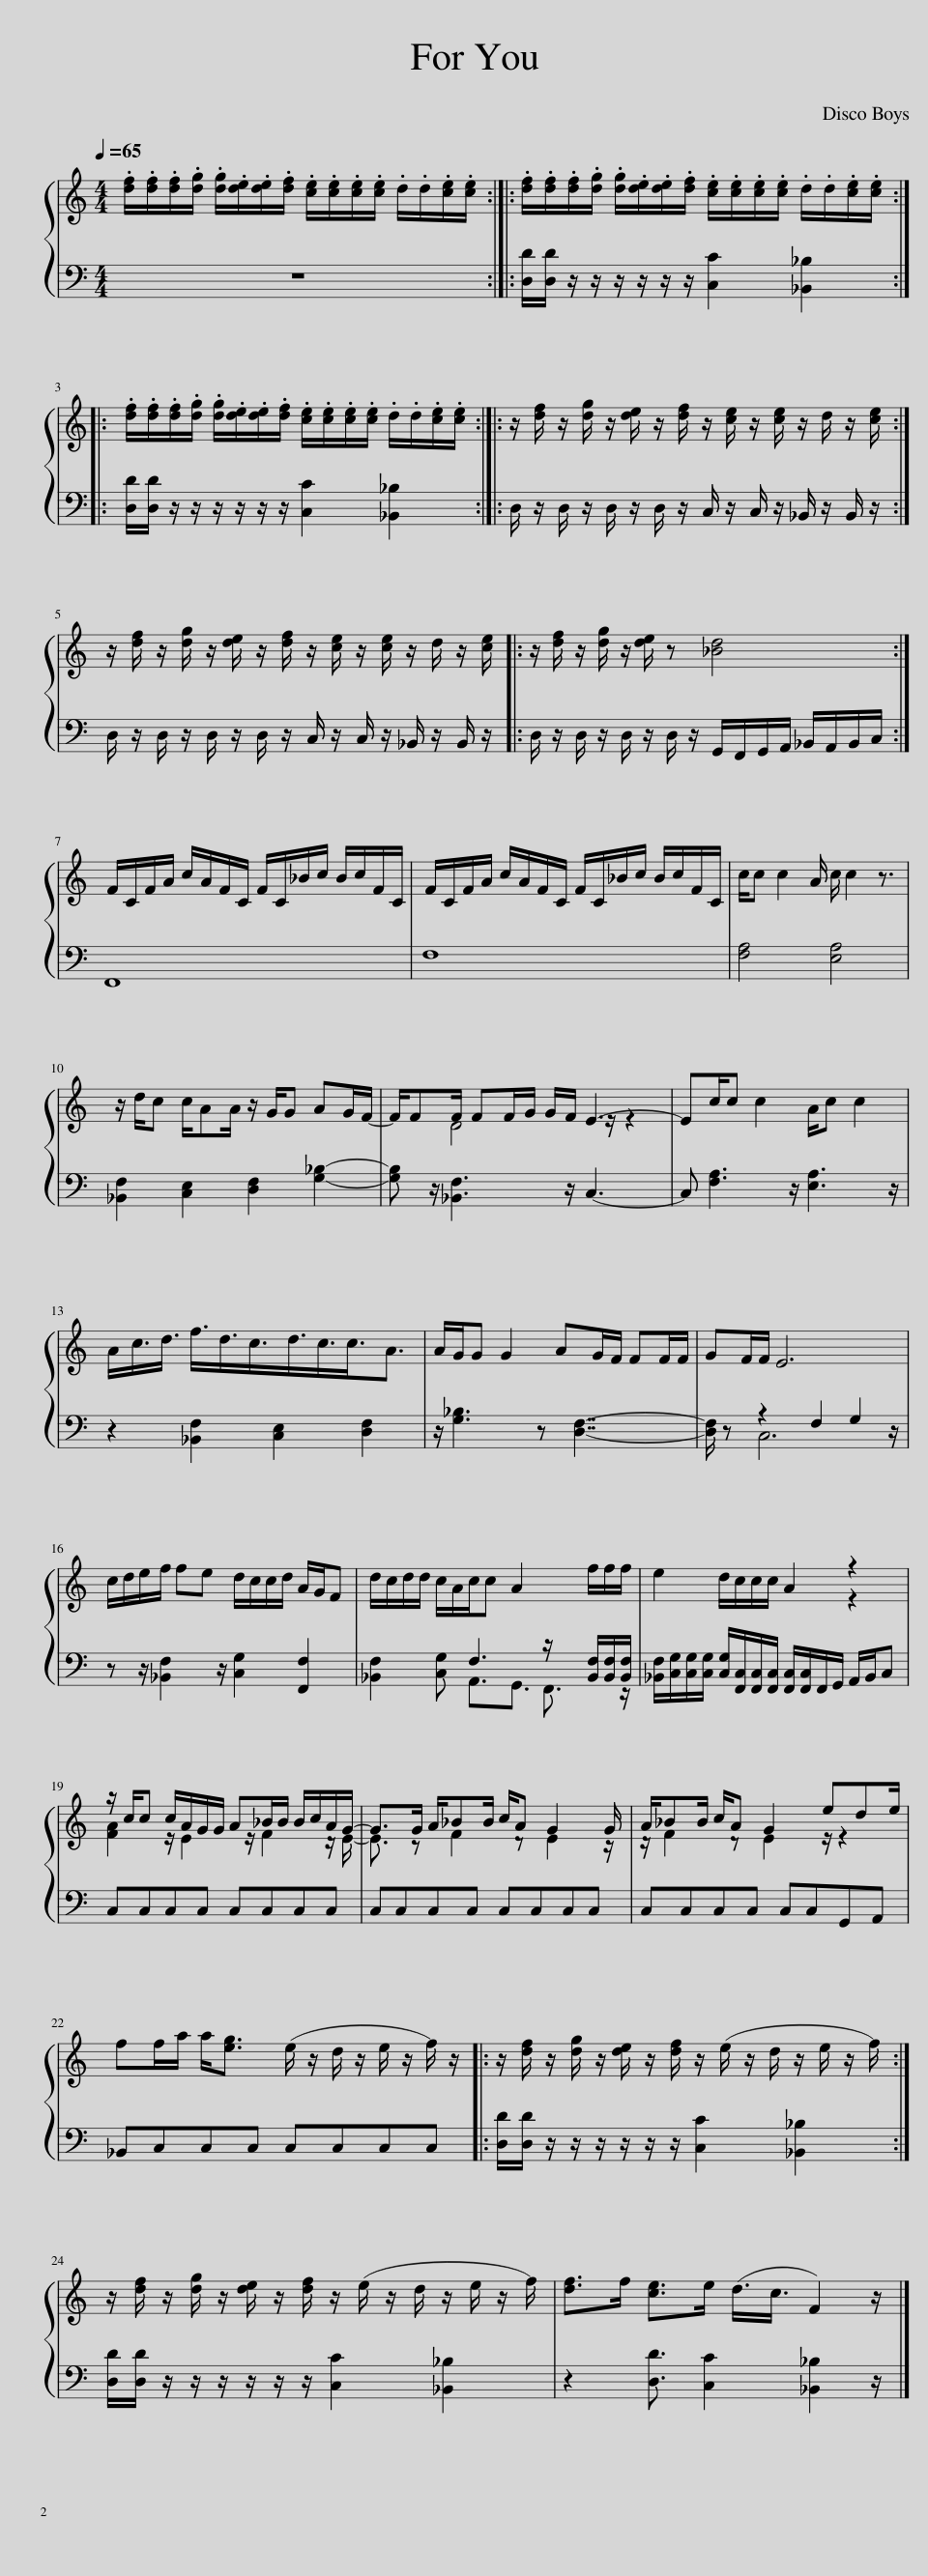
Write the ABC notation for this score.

X:1
%%score { ( 1 3 ) | ( 2 4 ) }
L:1/8
Q:1/4=65
M:4/4
I:linebreak $
K:C
V:1 treble
V:3 treble
V:2 bass
V:4 bass
V:1
 .[df]/.[df]/.[df]/.[dg]/ .[dg]/.[de]/.[de]/.[df]/ .[ce]/.[ce]/.[ce]/.[ce]/ .d/.d/.[ce]/.[ce]/ :: .[df]/.[df]/.[df]/.[dg]/ .[dg]/.[de]/.[de]/.[df]/ .[ce]/.[ce]/.[ce]/.[ce]/ .d/.d/.[ce]/.[ce]/ ::$ .[df]/.[df]/.[df]/.[dg]/ .[dg]/.[de]/.[de]/.[df]/ .[ce]/.[ce]/.[ce]/.[ce]/ .d/.d/.[ce]/.[ce]/ :: z/ [df]/ z/ [dg]/ z/ [de]/ z/ [df]/ z/ [ce]/ z/ [ce]/ z/ d/ z/ [ce]/ :|$ z/ [df]/ z/ [dg]/ z/ [de]/ z/ [df]/ z/ [ce]/ z/ [ce]/ z/ d/ z/ [ce]/ |: %5
 z/ [df]/ z/ [dg]/ z/ [de]/ z [_Bd]4 :|$ F/C/F/A/ c/A/F/C/ F/C/_B/c/ B/c/F/C/ | F/C/F/A/ c/A/F/C/ F/C/_B/c/ B/c/F/C/ | c/c c2 A/ c/ c2 z3/2 |$ z/ d/c c/AA/ z/ G/G AG/F/- | %10
 F/FF/ FF/G/ G/F/ E3- | Ec/c c2 A/c c2 |$ A/c3/4d3/4 f3/4d3/4c3/4d3/4c3/4c3/4A3/2 | A/G/G G2 AG/F/ FF/F/ | GF/F/ E6 |$ %15
 c/d/e/f/ fe d/c/c/d/ A/G/F | d/c/d/d/ c/A/c/c A2 f/f/f/ | e2 d/c/c/c/ A2 z2 |$ z/ c/c c/A/G/G/ A_B/B/ B/c/A/G/- | G>G A/_BB/ c/A G2 G/ | %20
 A/_BB/ c/A G2 ede/ |$ ff/a/ a<[eg] (e/ z/ d/ z/ e/ z/ f/) z/ |: z/ [df]/ z/ [dg]/ z/ [de]/ z/ [df]/ z/ (e/ z/ d/ z/ e/ z/ f/) :|$ z/ [df]/ z/ [dg]/ z/ [de]/ z/ [df]/ z/ (e/ z/ d/ z/ e/ z/ f/) | [df]>f [ce]>e (d3/4c3/4 F2) z/ |] %25
V:2
 z8 :: [D,D]/[D,D]/ z/ z/ z/ z/ z/ z/ [C,C]2 [_B,,_B,]2 ::$ [D,D]/[D,D]/ z/ z/ z/ z/ z/ z/ [C,C]2 [_B,,_B,]2 :: D,/ z/ D,/ z/ D,/ z/ D,/ z/ C,/ z/ C,/ z/ _B,,/ z/ B,,/ z/ :|$ D,/ z/ D,/ z/ D,/ z/ D,/ z/ C,/ z/ C,/ z/ _B,,/ z/ B,,/ z/ |: %5
 D,/ z/ D,/ z/ D,/ z/ D,/ z/ G,,/F,,/G,,/A,,/ _B,,/A,,/B,,/C,/ :|$ F,,8 | F,8 | [F,A,]4 [E,A,]4 |$ [_B,,F,]2 [C,E,]2 [D,F,]2 [G,_B,]2- | %10
 [G,B,] z/ [_B,,F,]3 z/ C,3- | C, [F,A,]3 z/ [E,A,]3 z/ |$ z2 [_B,,F,]2 [C,E,]2 [D,F,]2 | z/ [G,_B,]3 z [D,F,]7/2- | [D,F,]/ z z2 F,2 G,2 z/ |$ %15
 z z/ [_B,,F,]2 z/ [C,G,]2 [F,,F,]2 | [_B,,F,]2 [C,G,] F,3 z/ [B,,F,]/[B,,F,]/[B,,F,]/ | [_B,,F,]/[C,G,]/[C,G,]/[C,G,]/ [C,G,]/[F,,C,]/[F,,C,]/[F,,C,]/ [F,,C,]/[F,,C,]/F,,/G,,/ A,,/B,,/C, |$ C,C,C,C, C,C,C,C, | C,C,C,C, C,C,C,C, | %20
 C,C,C,C, C,C,G,,A,, |$ _B,,C,C,C, C,C,C,C, |: [D,D]/[D,D]/ z/ z/ z/ z/ z/ z/ [C,C]2 [_B,,_B,]2 :|$ [D,D]/[D,D]/ z/ z/ z/ z/ z/ z/ [C,C]2 [_B,,_B,]2 | z2 [D,D]3/2 [C,C]2 [_B,,_B,]2 z/ |] %25
V:3
 x8 :: x8 ::$ x8 :: x8 :|$ x8 |: %5
 x8 :|$ x8 | x8 | x8 |$ x8 | %10
 x3/2 D4 z/ z2 | x8 |$ x8 | x8 | x8 |$ %15
 x8 | x8 | x6 z2 |$ [FA]2 z/ E2 z/ F2 z/ E/- | E3/2 z F2 z E2 z/ | %20
 z/ F2 z E2 z/ z2 |$ x8 |: x8 :|$ x8 | x8 |] %25
V:4
 x8 :: x8 ::$ x8 :: x8 :|$ x8 |: %5
 x8 :|$ x8 | x8 | x8 |$ x8 | %10
 x8 | x8 |$ x8 | x8 | x3/2 C,6 x/ |$ %15
 x8 | x3 A,,3/2G,,3/2 F,,3/2 z/ | x8 |$ x8 | x8 | %20
 x8 |$ x8 |: x8 :|$ x8 | x8 |] %25
